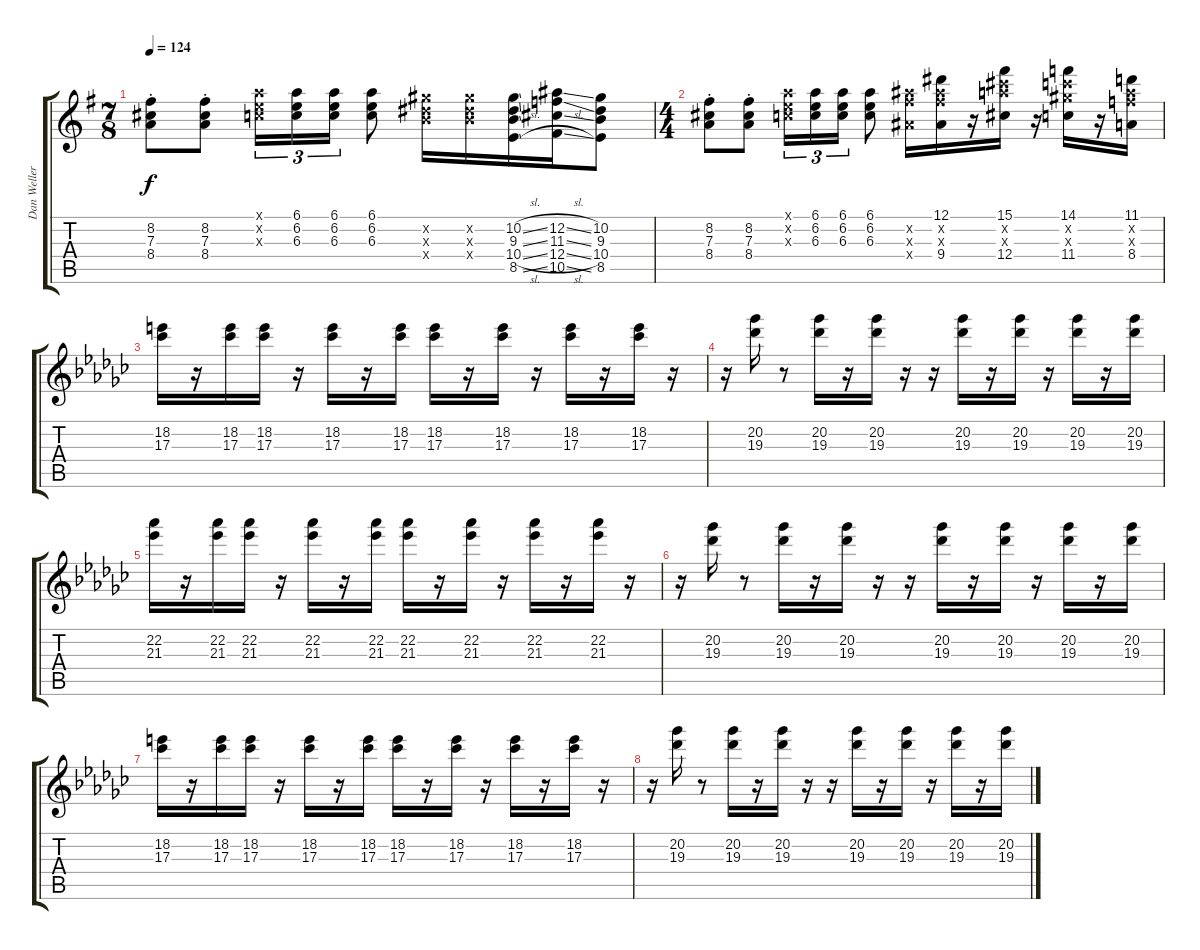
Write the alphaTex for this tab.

\track ("Dan Weller" "Dan Weller") {instrument overdrivenguitar}
\staff {score tabs}
\tuning (Eb4 Bb3 Gb3 Db3 Ab2 Db2) {hide}
\ts (7 8)
\tempo 124
\clef g2
\ks g
(8.2{st} 7.3{st} 8.4{st}).8{dy f instrument overdrivenguitar} (8.2{st} 7.3{st} 8.4{st}).8 (6.1{x} 6.2{x} 6.3{x}).16{tu (3 2)} (6.1 6.2 6.3).16{tu (3 2)} (6.1 6.2 6.3).16{tu (3 2)} (6.1 6.2 6.3).8 (10.2{x} 9.3{x} 10.4{x}).16 (10.2{x} 9.3{x} 10.4{x}).16 (10.2{sl} 9.3{sl} 10.4{sl} 8.5{sl}).16 (12.2{sl} 11.3{sl} 12.4{sl} 10.5{sl}).16 (10.2 9.3 10.4 8.5).8 |
\ts (4 4)
(8.2{st} 7.3{st} 8.4{st}).8 (8.2{st} 7.3{st} 8.4{st}).8 (6.1{x} 6.2{x} 6.3{x}).16{tu (3 2)} (6.1 6.2 6.3).16{tu (3 2)} (6.1 6.2 6.3).16{tu (3 2)} (6.1 6.2 6.3).8 (12.2{x} 12.3{x} 9.4{x}).16 (12.1 12.2{x} 12.3{x} 9.4).16 r.16 (15.1 15.2{x} 15.3{x} 12.4).16 r.16 (14.1 14.2{x} 14.3{x} 11.4).16 r.16 (11.1 11.2{x} 11.3{x} 8.4).16 |
\ks gb
(18.2 17.3).16 r.16 (18.2 17.3).16 (18.2 17.3).16 r.16 (18.2 17.3).16 r.16 (18.2 17.3).16 (18.2 17.3).16 r.16 (18.2 17.3).16 r.16 (18.2 17.3).16 r.16 (18.2 17.3).16 r.16 |
r.16 (20.2 19.3).16 r.8 (20.2 19.3).16 r.16 (20.2 19.3).16 r.16 r.16 (20.2 19.3).16 r.16 (20.2 19.3).16 r.16 (20.2 19.3).16 r.16 (20.2 19.3).16 |
(22.2 21.3).16 r.16 (22.2 21.3).16 (22.2 21.3).16 r.16 (22.2 21.3).16 r.16 (22.2 21.3).16 (22.2 21.3).16 r.16 (22.2 21.3).16 r.16 (22.2 21.3).16 r.16 (22.2 21.3).16 r.16 |
r.16 (20.2 19.3).16 r.8 (20.2 19.3).16 r.16 (20.2 19.3).16 r.16 r.16 (20.2 19.3).16 r.16 (20.2 19.3).16 r.16 (20.2 19.3).16 r.16 (20.2 19.3).16 |
(18.2 17.3).16 r.16 (18.2 17.3).16 (18.2 17.3).16 r.16 (18.2 17.3).16 r.16 (18.2 17.3).16 (18.2 17.3).16 r.16 (18.2 17.3).16 r.16 (18.2 17.3).16 r.16 (18.2 17.3).16 r.16 |
r.16 (20.2 19.3).16 r.8 (20.2 19.3).16 r.16 (20.2 19.3).16 r.16 r.16 (20.2 19.3).16 r.16 (20.2 19.3).16 r.16 (20.2 19.3).16 r.16 (20.2 19.3).16
